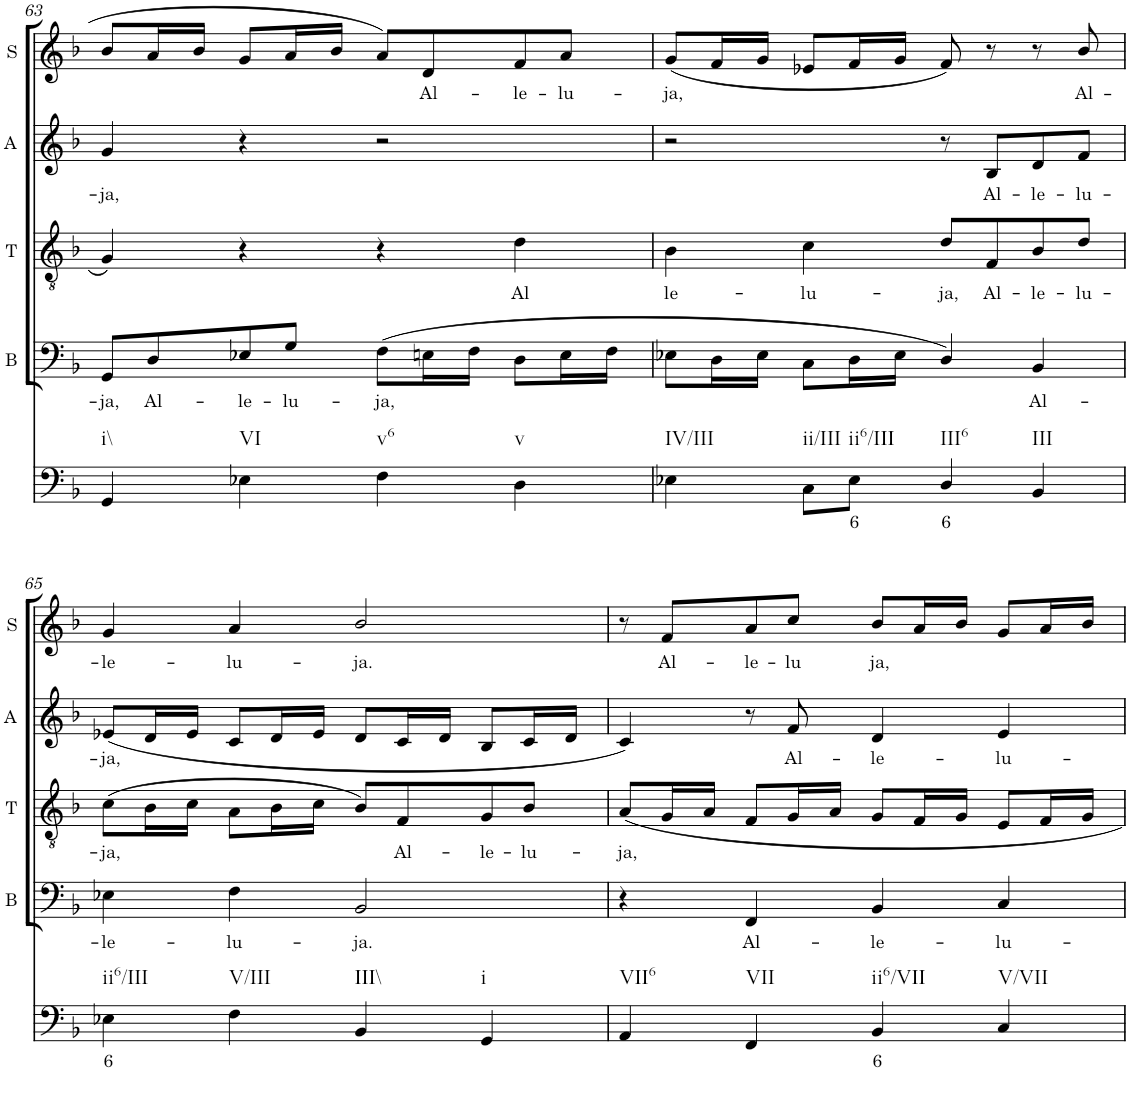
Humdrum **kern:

**kern	**text	**kern	**text	**kern	**text	**kern	**text	**kern	**text
*part5	*part5	*part4	*part4	*part3	*part3	*part2	*part2	*part1	*part1
*staff5	*staff5	*staff4	*staff4	*staff3	*staff3	*staff2	*staff2	*staff1	*staff1
*I"Continuo	*	*I"Bass	*	*I"Tenor	*	*I"Alto	*	*I"Soprano	*
*	*	*I'B	*	*I'T	*	*I'A	*	*I'S	*
!!LO:PB:g=z
*clefF4	*	*clefF4	*	*clefGv2	*	*clefG2	*	*clefG2	*
*k[b-]	*	*k[b-]	*	*k[b-]	*	*k[b-]	*	*k[b-]	*
*M4/4	*	*M4/4	*	*M4/4	*	*M4/4	*	*M4/4	*
=63	=63	=63	=63	=63	=63	=63	=63	=63	=63
!LO:TX:b:t=i\\	!	!	!	!	!	!	!	!	!
!	!	!	!LO:LY:b	!	!	!	!LO:LY:b	!	!
4GG/	.	8GG/L	ja,	4G/	.	4g/	ja,	8b-/L	.
!	!	!	!LO:LY:b	!	!	!	!	!	!
.	.	8D/	Al-	.	.	.	.	16a/L	.
.	.	.	.	.	.	.	.	16b-/JJ	.
!LO:TX:b:t=VI	!	!	!	!	!	!	!	!	!
!	!	!	!LO:LY:b	!	!	!	!	!	!
4E-X\	.	8E-X/	le-	4r	.	4r	.	8g/L	.
!	!	!	!LO:LY:b	!	!	!	!	!	!
.	.	8G/J	lu-	.	.	.	.	16a/L	.
.	.	.	.	.	.	.	.	16b-/JJ	.
!LO:TX:b:t=v6	!	!	!	!	!	!	!	!	!
!	!	!	!LO:LY:b	!	!	!	!	!	!
4F\	.	(8F\L	ja,	4r	.	2r	.	8a/L	.
!	!	!	!	!	!	!	!	!	!LO:LY:b
.	.	16En\L	.	.	.	.	.	8d/	Al-
.	.	16F\JJ	.	.	.	.	.	.	.
!LO:TX:b:t=v	!	!	!	!	!	!	!	!	!
!	!	!	!	!	!LO:LY:b	!	!	!	!LO:LY:b
4D\	.	8D\L	.	4d\	Al	.	.	8f/	le-
!	!	!	!	!	!	!	!	!	!LO:LY:b
.	.	16E\L	.	.	.	.	.	8a/J	lu-
.	.	16F\JJ	.	.	.	.	.	.	.
=64	=64	=64	=64	=64	=64	=64	=64	=64	=64
!LO:TX:b:t=IV/III	!	!	!	!	!	!	!	!	!
!	!	!	!	!	!LO:LY:b	!	!	!	!LO:LY:b
4E-X\	.	8E-X\L	.	4B-\	le-	2r	.	(8g/L	ja,
.	.	16D\L	.	.	.	.	.	16f/L	.
.	.	16E-\JJ	.	.	.	.	.	16g/JJ	.
!LO:TX:b:t=ii/III	!	!	!	!	!	!	!	!	!
!	!	!	!	!	!LO:LY:b	!	!	!	!
8C\L	.	8C\L	.	4c\	lu-	.	.	8e-X/L	.
!LO:TX:b:t=ii6/III	!	!	!	!	!	!	!	!	!
!	!LO:LY:b	!	!	!	!	!	!	!	!
8E-\J	6	16D\L	.	.	.	.	.	16f/L	.
.	.	16E-\JJ	.	.	.	.	.	16g/JJ	.
!LO:TX:b:t=III6	!	!	!	!	!	!	!	!	!
!	!LO:LY:b	!	!	!	!LO:LY:b	!	!	!	!
4D/	6	4D/)	.	8d/L	ja,	8r	.	8f/)	.
!	!	!	!	!	!LO:LY:b	!	!LO:LY:b	!	!
.	.	.	.	8F/	Al-	8B-/L	Al-	8r	.
!LO:TX:b:t=III	!	!	!	!	!	!	!	!	!
!	!	!	!LO:LY:b	!	!LO:LY:b	!	!LO:LY:b	!	!
4BB-/	.	4BB-/	Al-	8B-/	le-	8d/	le-	8r	.
!	!	!	!	!	!LO:LY:b	!	!LO:LY:b	!	!LO:LY:b
.	.	.	.	8d/J	lu-	8f/J	lu-	8b-/	Al-
!!LO:LB:g=z
=65	=65	=65	=65	=65	=65	=65	=65	=65	=65
!LO:TX:b:t=ii6/III	!	!	!	!	!	!	!	!	!
!	!LO:LY:b	!	!LO:LY:b	!	!LO:LY:b	!	!LO:LY:b	!	!LO:LY:b
4E-X\	6	4E-X\	le-	(8c\L	ja,	(8e-X/L	ja,	4g/	le-
.	.	.	.	16B-\L	.	16d/L	.	.	.
.	.	.	.	16c\JJ	.	16e-/JJ	.	.	.
!LO:TX:b:t=V/III	!	!	!	!	!	!	!	!	!
!	!	!	!LO:LY:b	!	!	!	!	!	!LO:LY:b
4F\	.	4F\	lu-	8A\L	.	8c/L	.	4a/	lu-
.	.	.	.	16B-\L	.	16d/L	.	.	.
.	.	.	.	16c\JJ	.	16e-/JJ	.	.	.
!LO:TX:b:t=III\\	!	!	!	!	!	!	!	!	!
!	!	!	!LO:LY:b	!	!	!	!	!	!LO:LY:b
4BB-/	.	2BB-/	ja.	8B-/L)	.	8d/L	.	2b-/	ja.
!	!	!	!	!	!LO:LY:b	!	!	!	!
.	.	.	.	8F/	Al-	16c/L	.	.	.
.	.	.	.	.	.	16d/JJ	.	.	.
!LO:TX:b:t=i	!	!	!	!	!	!	!	!	!
!	!	!	!	!	!LO:LY:b	!	!	!	!
4GG/	.	.	.	8G/	le-	8B-/L	.	.	.
!	!	!	!	!	!LO:LY:b	!	!	!	!
.	.	.	.	8B-/J	lu-	16c/L	.	.	.
.	.	.	.	.	.	16d/JJ	.	.	.
=66	=66	=66	=66	=66	=66	=66	=66	=66	=66
!LO:TX:b:t=VII6	!	!	!	!	!	!	!	!	!
!	!	!	!	!	!LO:LY:b	!	!	!	!
4AA/	.	4r	.	8A/L	ja,	4c/)	.	8r	.
!	!	!	!	!	!	!	!	!	!LO:LY:b
.	.	.	.	16G/L	.	.	.	8f/L	Al-
.	.	.	.	16A/JJ	.	.	.	.	.
!LO:TX:b:t=VII	!	!	!	!	!	!	!	!	!
!	!	!	!LO:LY:b	!	!	!	!	!	!LO:LY:b
4FF/	.	4FF/	Al-	8F/L	.	8r	.	8a/	le-
!	!	!	!	!	!	!	!LO:LY:b	!	!LO:LY:b
.	.	.	.	16G/L	.	8f/	Al-	8cc/J	lu
.	.	.	.	16A/JJ	.	.	.	.	.
!LO:TX:b:t=ii6/VII	!	!	!	!	!	!	!	!	!
!	!LO:LY:b	!	!LO:LY:b	!	!	!	!LO:LY:b	!	!LO:LY:b
4BB-/	6	4BB-/	le-	8G/L	.	4d/	le-	8b-/L	ja,
.	.	.	.	16F/L	.	.	.	16a/L	.
.	.	.	.	16G/JJ	.	.	.	16b-/JJ	.
!LO:TX:b:t=V/VII	!	!	!	!	!	!	!	!	!
!	!	!	!LO:LY:b	!	!	!	!LO:LY:b	!	!
4C/	.	4C/	lu-	8E/L	.	4e/	lu-	8g/L	.
.	.	.	.	16F/L	.	.	.	16a/L	.
.	.	.	.	16G/JJ	.	.	.	16b-/JJ	.
=	=	=	=	=	=	=	=	=	=
*-	*-	*-	*-	*-	*-	*-	*-	*-	*-
